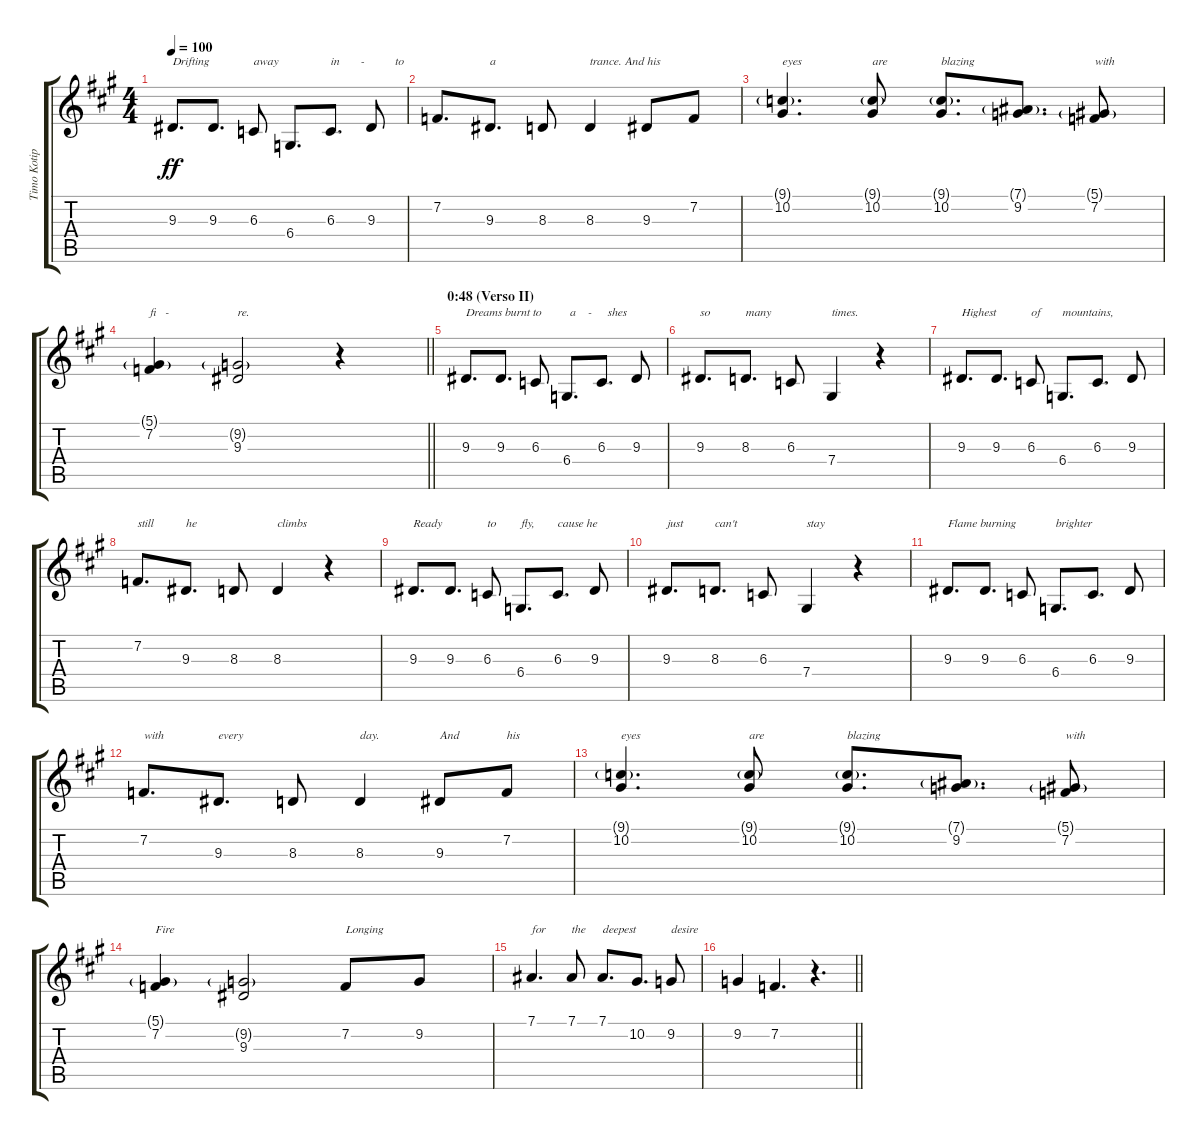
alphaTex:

\track ("Timo Kotipelto (voz)" "Timo Kotip") {instrument choiraahs}
\staff {score tabs}
\tuning (Eb4 Bb3 Gb3 Db3 Ab2 Eb2) {hide}
\ts (4 4)
\tempo 100
\clef g2
\ks a
9.3.8{d txt "Drifting" dy ff} 9.3.8{d} 6.3.8{txt "away"} 6.4.8{d} 6.3.8{d txt "in       -"} 9.3.8{txt "        to"} |
7.2.8{d} 9.3.8{d txt "a"} 8.3.8 8.3.4{txt "trance. And his"} 9.3.8 7.2.8 |
(9.1{g} 10.2).4{d txt "eyes"} (9.1{g} 10.2).8{txt "are"} (9.1{g} 10.2).8{d txt "blazing"} (7.1{g} 9.2).8{d} (5.1{g} 7.2).8{txt "with"} |
\barLineRight lightlight
(5.1{g} 7.2).4{txt "fi   -"} (9.2{g} 9.3).2{txt "re."} r.4 |
\section ("" "0:48 (Verso II)")
9.3.8{d txt "Dreams burnt to"} 9.3.8{d} 6.3.8 6.4.8{d txt " a    -"} 6.3.8{d txt "  shes"} 9.3.8 |
9.3.8{d txt "so"} 8.3.8{d txt "many"} 6.3.8 7.4.4{txt "times."} r.4 |
9.3.8{d txt "Highest"} 9.3.8{d} 6.3.8{txt "of"} 6.4.8{d txt "mountains,"} 6.3.8{d} 9.3.8 |
7.2.8{d txt "still"} 9.3.8{d txt "he"} 8.3.8 8.3.4{txt "climbs"} r.4 |
9.3.8{d txt "Ready"} 9.3.8{d} 6.3.8{txt "to"} 6.4.8{d txt "fly,"} 6.3.8{d txt "cause he"} 9.3.8 |
9.3.8{d txt "just"} 8.3.8{d txt "can't"} 6.3.8 7.4.4{txt "stay"} r.4 |
9.3.8{d txt "Flame burning"} 9.3.8{d} 6.3.8 6.4.8{d txt "brighter"} 6.3.8{d} 9.3.8 |
7.2.8{d txt "with"} 9.3.8{d txt "every"} 8.3.8 8.3.4{txt "day."} 9.3.8{txt "And"} 7.2.8{txt "his"} |
(9.1{g} 10.2).4{d txt "eyes"} (9.1{g} 10.2).8{txt "are"} (9.1{g} 10.2).8{d txt "blazing"} (7.1{g} 9.2).8{d} (5.1{g} 7.2).8{txt "with"} |
(5.1{g} 7.2).4{txt "Fire"} (9.2{g} 9.3).2 7.2.8{txt "Longing"} 9.2.8 |
7.1.4{d txt "for"} 7.1.8{txt "the"} 7.1.8{d txt "deepest"} 10.2.8{d} 9.2.8{txt "desire"} |
\barLineRight lightlight
9.2.4 7.2.4{d} r.4{d}
